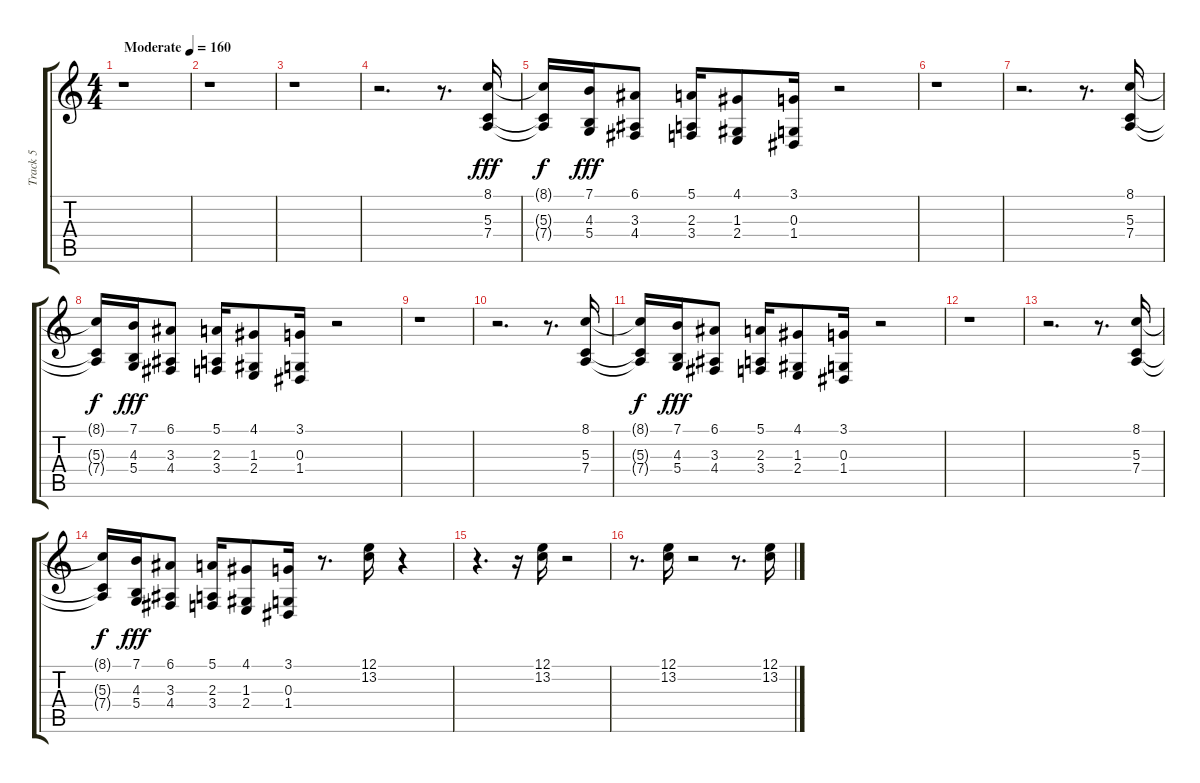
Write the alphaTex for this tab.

\track ("Track 5" "Track 5") {instrument electricpiano2}
\staff {score tabs}
\tuning (E4 B3 G3 D3 A2 E2) {hide}
\ts (4 4)
\tempo (160 "Moderate")
\clef g2
\ks c
r.1{dy fff instrument electricpiano2} |
r.1 |
r.1 |
r.2{d} r.8{d} (8.1 5.3 7.4).16 |
(8.1{t} 5.3{t} 7.4{t}).16{dy f} (7.1 4.3 5.4).16{dy fff} (6.1 3.3 4.4).8 (5.1 2.3 3.4).16 (4.1 1.3 2.4).8 (3.1 0.3 1.4).16 r.2 |
r.1 |
r.2{d} r.8{d} (8.1 5.3 7.4).16 |
(8.1{t} 5.3{t} 7.4{t}).16{dy f} (7.1 4.3 5.4).16{dy fff} (6.1 3.3 4.4).8 (5.1 2.3 3.4).16 (4.1 1.3 2.4).8 (3.1 0.3 1.4).16 r.2 |
r.1 |
r.2{d} r.8{d} (8.1 5.3 7.4).16 |
(8.1{t} 5.3{t} 7.4{t}).16{dy f} (7.1 4.3 5.4).16{dy fff} (6.1 3.3 4.4).8 (5.1 2.3 3.4).16 (4.1 1.3 2.4).8 (3.1 0.3 1.4).16 r.2 |
r.1 |
r.2{d} r.8{d} (8.1 5.3 7.4).16 |
(8.1{t} 5.3{t} 7.4{t}).16{dy f} (7.1 4.3 5.4).16{dy fff} (6.1 3.3 4.4).8 (5.1 2.3 3.4).16 (4.1 1.3 2.4).8 (3.1 0.3 1.4).16 r.8{d} (12.1 13.2).16 r.4 |
r.4{d} r.16 (12.1 13.2).16 r.2 |
r.8{d} (12.1 13.2).16 r.2 r.8{d} (12.1 13.2).16
